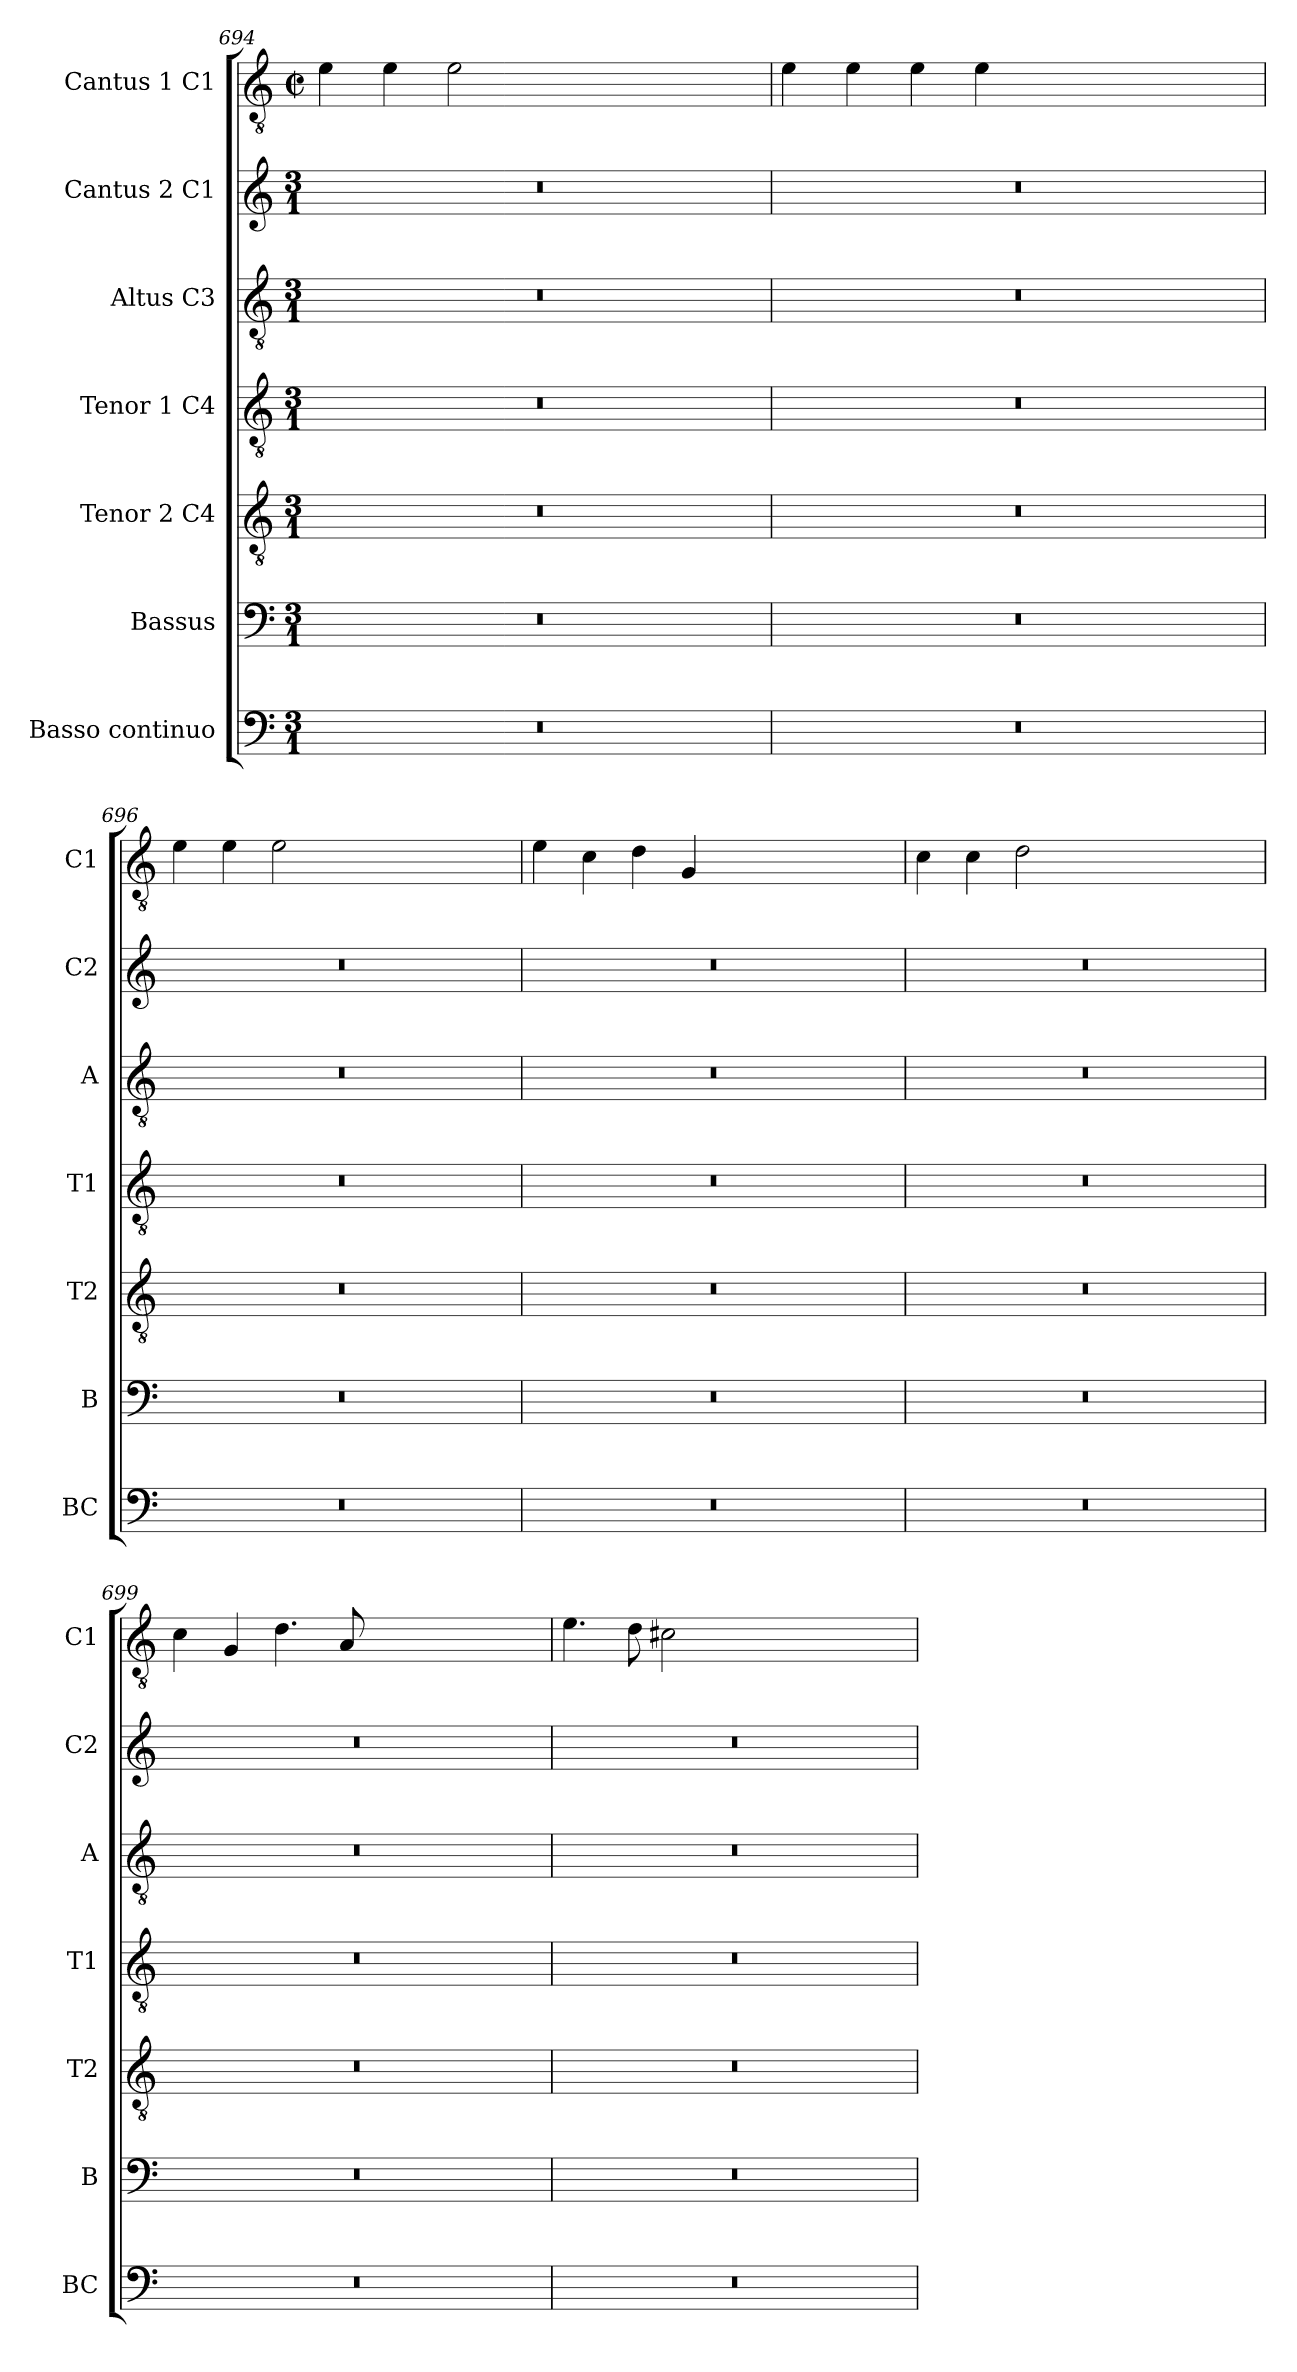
**kern	**kern	**kern	**kern	**kern	**kern	**kern
*part7	*part6	*part5	*part4	*part3	*part2	*part1
*staff7	*staff6	*staff5	*staff4	*staff3	*staff2	*staff1
*I"Basso continuo	*I"Bassus	*I"Tenor 2 C4	*I"Tenor 1 C4	*I"Altus C3	*I"Cantus 2 C1	*I"Cantus 1 C1
*I'BC	*I'B	*I'T2	*I'T1	*I'A	*I'C2	*I'C1
*clefF4	*clefF4	*clefGv2	*clefGv2	*clefGv2	*clefG2	*clefGv2
*ITrd7c12	*	*	*	*	*	*
*k[]	*k[]	*k[]	*k[]	*k[]	*k[]	*k[]
*C:	*C:	*C:	*C:	*C:	*C:	*C:
*M3/1	*M3/1	*M3/1	*M3/1	*M3/1	*M3/1	*M2/2
*	*	*	*	*	*	*met(c|)
=694	=694	=694	=694	=694	=694	=694
0.r	0.r	0.r	0.r	0.r	0.r	4e\
.	.	.	.	.	.	4e\
.	.	.	.	.	.	2e\
.	.	.	.	.	.	0ryy
=695	=695	=695	=695	=695	=695	=695
0.r	0.r	0.r	0.r	0.r	0.r	4e\
.	.	.	.	.	.	4e\
.	.	.	.	.	.	4e\
.	.	.	.	.	.	4e\
.	.	.	.	.	.	0ryy
=696	=696	=696	=696	=696	=696	=696
0.r	0.r	0.r	0.r	0.r	0.r	4e\
.	.	.	.	.	.	4e\
.	.	.	.	.	.	2e\
.	.	.	.	.	.	0ryy
=697	=697	=697	=697	=697	=697	=697
0.r	0.r	0.r	0.r	0.r	0.r	4e\
.	.	.	.	.	.	4c\
.	.	.	.	.	.	4d\
.	.	.	.	.	.	4G/
.	.	.	.	.	.	0ryy
=698	=698	=698	=698	=698	=698	=698
0.r	0.r	0.r	0.r	0.r	0.r	4c\
.	.	.	.	.	.	4c\
.	.	.	.	.	.	2d\
.	.	.	.	.	.	0ryy
!!LO:LB:g=z
=699	=699	=699	=699	=699	=699	=699
0.r	0.r	0.r	0.r	0.r	0.r	4c\
.	.	.	.	.	.	4G/
.	.	.	.	.	.	4.d\
.	.	.	.	.	.	8A/
.	.	.	.	.	.	0ryy
=700	=700	=700	=700	=700	=700	=700
0.r	0.r	0.r	0.r	0.r	0.r	4.e\
.	.	.	.	.	.	8d\
.	.	.	.	.	.	2c#X\
.	.	.	.	.	.	0ryy
=	=	=	=	=	=	=
*-	*-	*-	*-	*-	*-	*-
